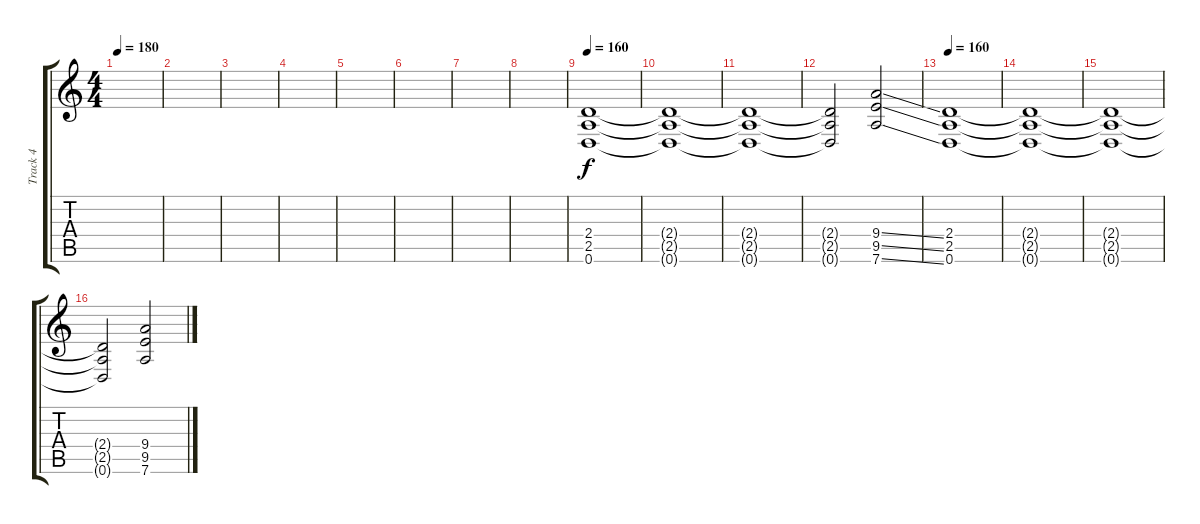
\track ("Track 4" "Track 4") {instrument distortionguitar}
\staff {score tabs}
\tuning (D4 A3 F3 C3 G2 D2) {hide}
\ts (4 4)
\tempo 180
\clef g2
\ks c
|
|
|
|
|
|
|
|
\tempo 160
(2.4 2.5 0.6).1{balance 4} |
(2.4{t} 2.5{t} 0.6{t}).1 |
(2.4{t} 2.5{t} 0.6{t}).1 |
(2.4{t} 2.5{t} 0.6{t}).2 (9.4{ss} 9.5{ss} 7.6{ss}).2 |
\tempo 160
(2.4 2.5 0.6).1 |
(2.4{t} 2.5{t} 0.6{t}).1 |
(2.4{t} 2.5{t} 0.6{t}).1 |
(2.4{t} 2.5{t} 0.6{t}).2 (9.4{ss} 9.5{ss} 7.6{ss}).2
